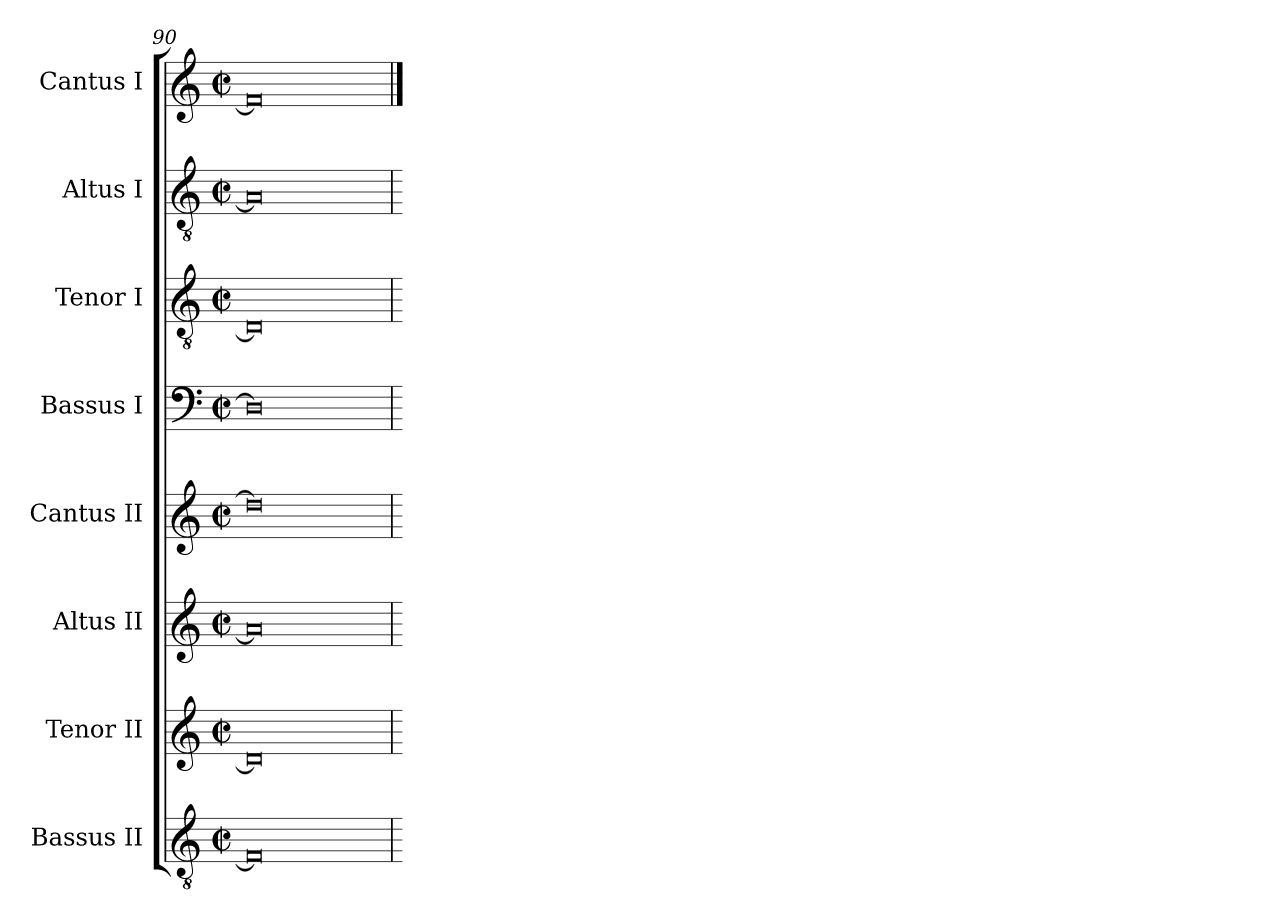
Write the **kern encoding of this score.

**kern	**kern	**kern	**kern	**kern	**kern	**kern	**kern
*part8	*part7	*part6	*part5	*part4	*part3	*part2	*part1
*staff8	*staff7	*staff6	*staff5	*staff4	*staff3	*staff2	*staff1
*I"Bassus II	*I"Tenor II	*I"Altus II	*I"Cantus II	*I"Bassus I	*I"Tenor I	*I"Altus I	*I"Cantus I
*clefGv2	*clefG2	*clefG2	*clefG2	*clefF4	*clefGv2	*clefGv2	*clefG2
*	*	*	*k[]	*	*	*	*
*	*	*	*C:	*	*	*	*
*M2/2	*M2/2	*M2/2	*M2/2	*M2/2	*M2/2	*M2/2	*M2/2
*met(c|)	*met(c|)	*met(c|)	*met(c|)	*met(c|)	*met(c|)	*met(c|)	*met(c|)
=90	=90	=90	=90	=90	=90	=90	=90
0F#]	0d]	0a]	0dd]	0D]	0D]	0A]	0f#]
=	=	=	=	=	=	=	==
*-	*-	*-	*-	*-	*-	*-	*-
